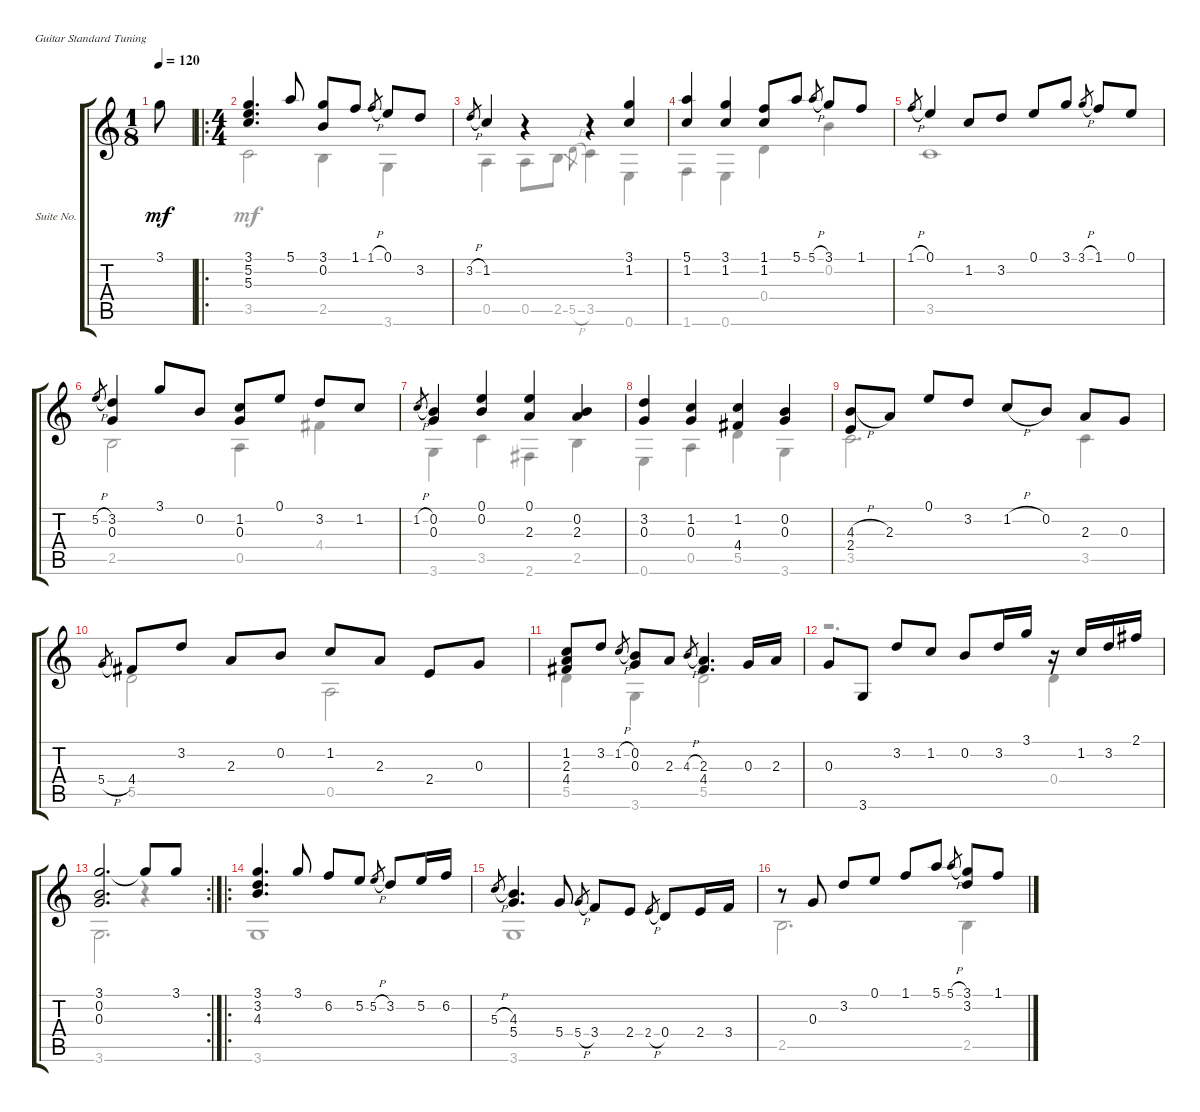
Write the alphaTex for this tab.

\bracketExtendMode groupsimilarinstruments
\firstSystemTrackNameOrientation horizontal
\otherSystemsTrackNameOrientation horizontal
\track ("Suite No. 9 In C (D9) - 2. Allemande" "Suite No. ") {instrument acousticguitarnylon}
\staff {score tabs}
\tuning (E4 B3 G3 D3 A2 E2)
\voice
\ts (1 8)
\tempo 120
\clef g2
\ks c
3.1.8{dy mf instrument acousticguitarnylon} |
\ro
\ts (4 4)
(3.1 5.2 5.3).4{d} 5.1.8 (3.1 0.2).8 1.1.8 1.1{h}.8{gr} 0.1.8 3.2.8 |
3.2{h}.8{gr} 1.2.4 r.4 r.4 (3.1 1.2).4 |
(5.1 1.2).4 (3.1 1.2).4 (1.1 1.2).8 5.1.8 5.1{h}.8{gr} 3.1.8 1.1.8 |
1.1{h}.8{gr} 0.1.4 1.2.8 3.2.8 0.1.8 3.1.8 3.1{h}.8{gr} 1.1.8 0.1.8 |
5.2{h}.8{gr} (3.2 0.3).4 3.1.8 0.2.8 (1.2 0.3).8 0.1.8 3.2.8 1.2.8 |
1.2{h}.8{gr} (0.2 0.3).4 (0.1 0.2).4 (0.1 2.3).4 (0.2 2.3).4 |
(3.2 0.3).4 (1.2 0.3).4 (1.2 4.4).4 (0.2 0.3).4 |
(4.3{h} 2.4).8 2.3.8 0.1.8 3.2.8 1.2{h}.8 0.2.8 2.3.8 0.3.8 |
5.4{h}.8{gr} 4.4.8 3.2.8 2.3.8 0.2.8 1.2.8 2.3.8 2.4.8 0.3.8 |
(1.2 2.3 4.4).8 3.2.8 1.2{h}.8{gr} (0.2 0.3).8 2.3.8 4.3{h}.8{gr} (2.3 4.4).4{d} 0.3.16 2.3.16 |
0.3.8 3.6.8 3.2.8 1.2.8 0.2.8 3.2.16 3.1.16 r.16 1.2.16 3.2.16 2.1.16 |
\rc 2
(3.1 0.2 0.3).2{d} 3.1{t}.8 3.1.8 |
\ro
(3.1 3.2 4.3).4{d} 3.1.8 6.2.8 5.2.8 5.2{h}.8{gr} 3.2.8 5.2.16 6.2.16 |
5.3{h}.8{gr} (4.3 5.4).4{d} 5.4.8 5.4{h}.8{gr} 3.4.8 2.4.8 2.4{h}.8{gr} 0.4.8 2.4.16 3.4.16 |
r.8 0.3.8 3.2.8 0.1.8 1.1.8 5.1.8 5.1{h}.8{gr} (3.1 3.2).8 1.1.8
\voice
\clef g2
\ottava regular
\simile none
\ks c
|
3.5.2 2.5.4 3.6.4 |
0.5.4 0.5.8 2.5.8 5.5{h}.8{gr} 3.5.4 0.6.4 |
1.6.4 0.6.4 0.4.4 0.2.4 |
3.5.1 |
2.5.2 0.5.4 4.4.4 |
3.6.4 3.5.4 2.6.4 2.5.4 |
0.6.4 0.5.4 5.5.4 3.6.4 |
3.5.2{d} 3.5.4 |
5.5.2 0.5.2 |
5.5.4 3.6.4 5.5.2 |
r.2{d} 0.4.4 |
3.6.2{d} r.4 |
3.6.1 |
3.6.1 |
2.5.2{d} 2.5.4
